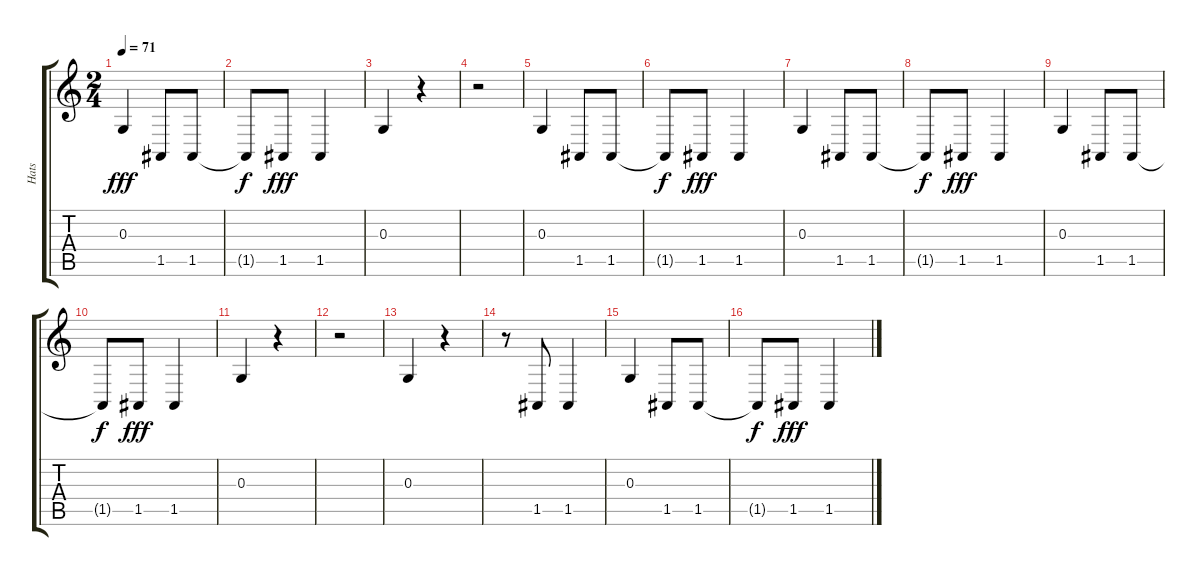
\track ("Hats" "Hats") {instrument acousticgrandpiano}
\staff {score tabs}
\tuning (E4 B3 G3 D3 A2 E2) {hide}
\ts (2 4)
\tempo 71
\clef g2
\ks c
0.3.4{dy fff} 1.5.8 1.5.8 |
1.5{t}.8{dy f} 1.5.8{dy fff} 1.5.4 |
0.3.4 r.4 |
r.2 |
0.3.4 1.5.8 1.5.8 |
1.5{t}.8{dy f} 1.5.8{dy fff} 1.5.4 |
0.3.4 1.5.8 1.5.8 |
1.5{t}.8{dy f} 1.5.8{dy fff} 1.5.4 |
0.3.4 1.5.8 1.5.8 |
1.5{t}.8{dy f} 1.5.8{dy fff} 1.5.4 |
0.3.4 r.4 |
r.2 |
0.3.4 r.4 |
r.8 1.5.8 1.5.4 |
0.3.4 1.5.8 1.5.8 |
1.5{t}.8{dy f} 1.5.8{dy fff} 1.5.4
